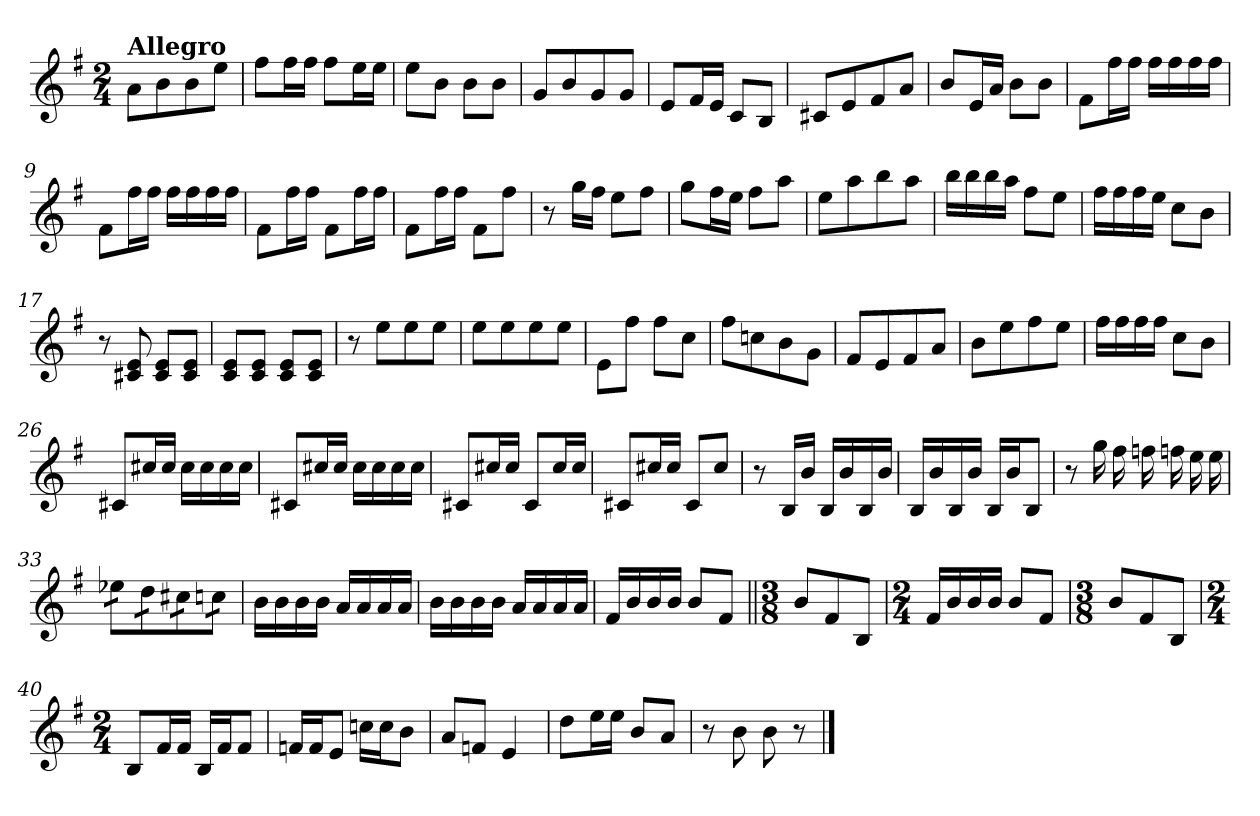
**kern
*part1
*staff1
*clefG2
*k[f#]
*G:
*M2/4
=1
!LO:TX:a:B:t=Allegro
8aL
8b
8b
8eeJ
=2
8ff#L
16ff#L
16ff#JJ
8ff#L
16eeL
16eeJJ
=3
8eeL
8bJ
8bL
8bJ
=4
8gL
8b
8g
8gJ
=5
8eL
16f#L
16eJJ
8cL
8BJ
=6
8c#XL
8e
8f#
8aJ
=7
8bL
16eL
16aJJ
8bL
8bJ
=8
8f#L
16ff#L
16ff#JJ
16ff#LL
16ff#
16ff#
16ff#JJ
=9
8f#L
16ff#L
16ff#JJ
16ff#LL
16ff#
16ff#
16ff#JJ
=10
8f#L
16ff#L
16ff#JJ
8f#L
16ff#L
16ff#JJ
=11
8f#L
16ff#L
16ff#JJ
8f#L
8ff#J
=12
8r
16ggLL
16ff#JJ
8eeL
8ff#J
=13
8ggL
16ff#L
16eeJJ
8ff#L
8aaJ
=14
8eeL
8aa
8bb
8aaJ
=15
16bbLL
16bb
16bb
16aaJJ
8ff#L
8eeJ
=16
16ff#LL
16ff#
16ff#
16eeJJ
8ccL
8bJ
=17
8r
8c#X 8e
8c# 8eL
8c# 8eJ
=18
8c 8eL
8c 8eJ
8c 8eL
8c 8eJ
=19
8r
8eeL
8ee
8eeJ
=20
8eeL
8ee
8ee
8eeJ
=21
8eL
8ff#J
8ff#L
8ccJ
=22
8ff#L
8ccn
8b
8gJ
=23
8f#L
8e
8f#
8aJ
=24
8bL
8ee
8ff#
8eeJ
=25
16ff#LL
16ff#
16ff#
16ff#JJ
8ccL
8bJ
=26
8c#XL
16cc#XL
16cc#JJ
16cc#LL
16cc#
16cc#
16cc#JJ
=27
8c#XL
16cc#XL
16cc#JJ
16cc#LL
16cc#
16cc#
16cc#JJ
=28
8c#XL
16cc#XL
16cc#JJ
8c#L
16cc#L
16cc#JJ
=29
8c#XL
16cc#XL
16cc#JJ
8c#L
8cc#J
=30
8r
16BLL
16bJJ
16BLL
16b
16B
16bJJ
=31
16BLL
16b
16B
16bJJ
16BLL
16bJ
8BJ
=32
8r
16gg
16ff#
16ffn
16ffn
16ee
16ee
=33
*tremolo
16ee-XLL
16ee-X
16dd
16dd
16cc#X
16cc#X
16ccn
16ccnJJ
*Xtremolo
=34
16bLL
16b
16b
16bJJ
16aLL
16a
16a
16aJJ
=35
16bLL
16b
16b
16bJJ
16aLL
16a
16a
16aJJ
=36
16f#LL
16b
16b
16bJJ
8bL
8f#J
=37||
*M3/8
8bL
8f#
8BJ
=38
*M2/4
16f#LL
16b
16b
16bJJ
8bL
8f#J
=39
*M3/8
8bL
8f#
8BJ
=40
*M2/4
8BL
16f#L
16f#JJ
16BLL
16f#J
8f#J
=41
16fnLL
16fJ
8eJ
16ccnLL
16ccJ
8bJ
=42
8aL
8fnJ
4e
=43
8ddL
16eeL
16eeJJ
8bL
8aJ
=44
8r
8b
8b
8r
==
*-
